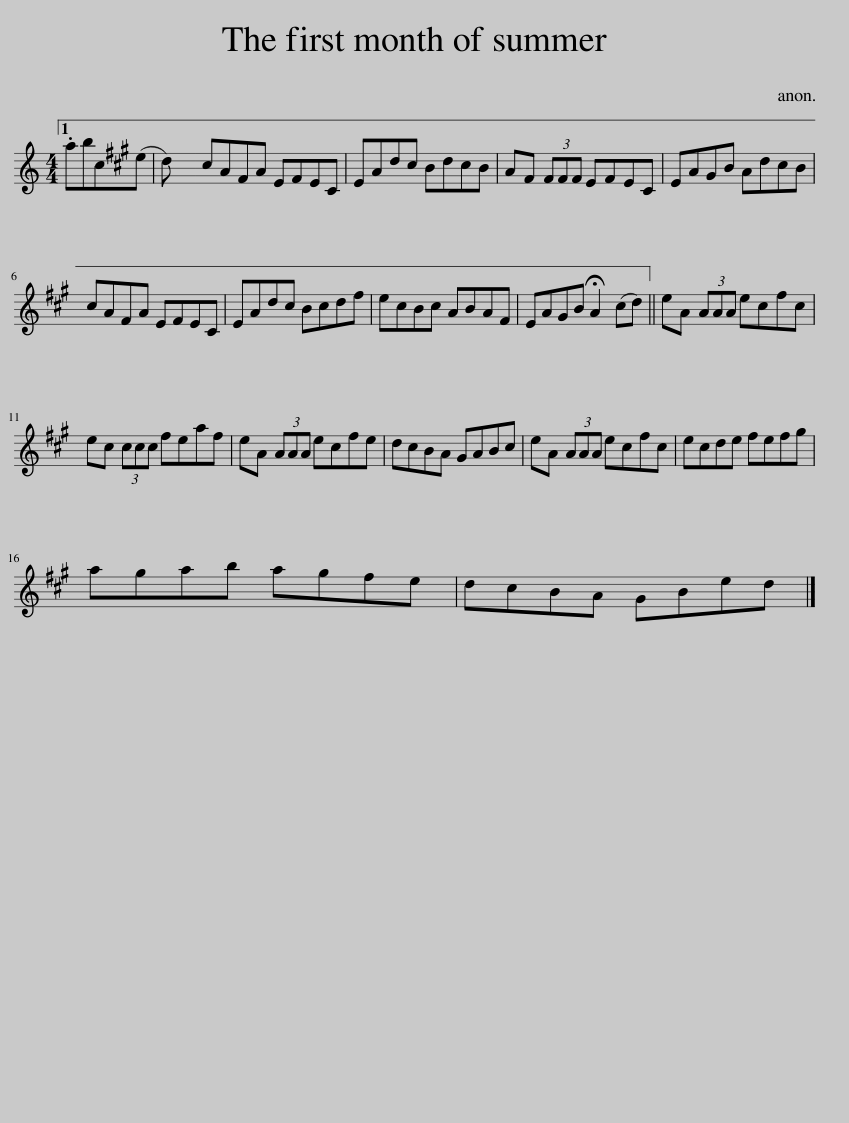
X:1
L:1/8
M:4/4
I:linebreak $
K:C
V:1 treble
V:1
 .abc(e d) | ^cA^FA EFE^C | EAd^c BdcB | A^F (3FFF EFE^C | EA^GB Ad^cB |$ %5
 ^cA^FA EFE^C | EAd^c Bcd^f | e^cBc ABA^F | EA^GB !fermata!A2 (^cd) || eA (3AAA e^c^fc |$ %10
 e^c (3ccc ^feaf | eA (3AAA e^c^fe | d^cBA ^GABc | eA (3AAA e^c^fc | e^cde ^fef^g |$ %15
 a^gab ag^fe | d^cBA ^GBed |] %17
